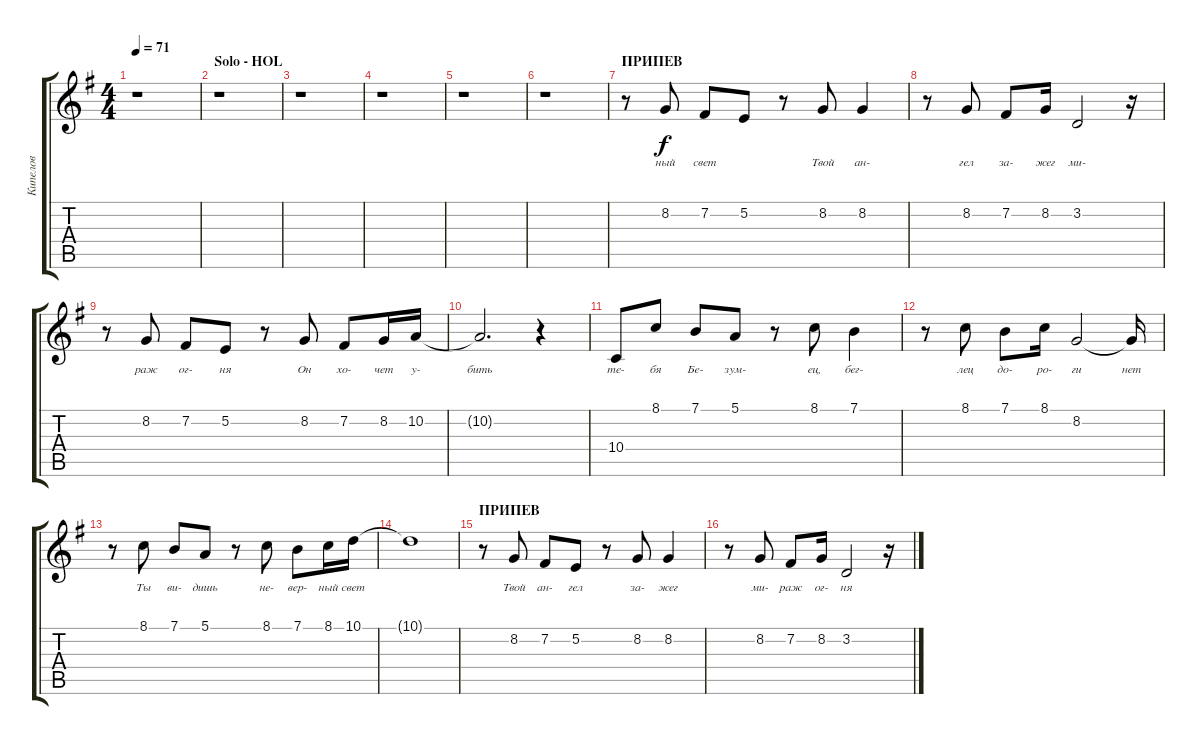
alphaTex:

\track ("Кипелов" "Кипелов") {instrument choiraahs}
\staff {score tabs}
\tuning (E4 B3 G3 D3 A2 E2) {hide}
\ts (4 4)
\tempo 71
\clef g2
\ks eminor
r.1{dy f} |
\section ("" "Solo - HOL")
r.1 |
r.1 |
r.1 |
r.1 |
r.1 |
\section ("" "ПРИПЕВ")
r.8{volume 10} 8.2.8{lyrics (0 "ный") lyrics (1 "") lyrics (2 "") lyrics (3 "") lyrics (4 "")} 7.2.8{lyrics (0 "свет") lyrics (1 "") lyrics (2 "") lyrics (3 "") lyrics (4 "")} 5.2.8{lyrics (0 "") lyrics (1 "") lyrics (2 "") lyrics (3 "") lyrics (4 "")} r.8 8.2.8{lyrics (0 "Твой") lyrics (1 "") lyrics (2 "") lyrics (3 "") lyrics (4 "")} 8.2.4{lyrics (0 "ан-") lyrics (1 "") lyrics (2 "") lyrics (3 "") lyrics (4 "")} |
r.8 8.2.8{lyrics (0 "гел") lyrics (1 "") lyrics (2 "") lyrics (3 "") lyrics (4 "")} 7.2.8{lyrics (0 "за-") lyrics (1 "") lyrics (2 "") lyrics (3 "") lyrics (4 "")} 8.2.16{lyrics (0 "жег") lyrics (1 "") lyrics (2 "") lyrics (3 "") lyrics (4 "")} 3.2.2{lyrics (0 "ми-") lyrics (1 "") lyrics (2 "") lyrics (3 "") lyrics (4 "")} r.16 |
r.8 8.2.8{lyrics (0 "pаж") lyrics (1 "") lyrics (2 "") lyrics (3 "") lyrics (4 "")} 7.2.8{lyrics (0 "ог-") lyrics (1 "") lyrics (2 "") lyrics (3 "") lyrics (4 "")} 5.2.8{lyrics (0 "ня") lyrics (1 "") lyrics (2 "") lyrics (3 "") lyrics (4 "")} r.8 8.2.8{lyrics (0 "Он") lyrics (1 "") lyrics (2 "") lyrics (3 "") lyrics (4 "")} 7.2.8{lyrics (0 "хо-") lyrics (1 "") lyrics (2 "") lyrics (3 "") lyrics (4 "")} 8.2.16{lyrics (0 "чет") lyrics (1 "") lyrics (2 "") lyrics (3 "") lyrics (4 "")} 10.2.16{lyrics (0 "y-") lyrics (1 "") lyrics (2 "") lyrics (3 "") lyrics (4 "")} |
10.2{t}.2{d lyrics (0 "бить") lyrics (1 "") lyrics (2 "") lyrics (3 "") lyrics (4 "")} r.4 |
10.4.8{lyrics (0 "те-") lyrics (1 "") lyrics (2 "") lyrics (3 "") lyrics (4 "")} 8.1.8{lyrics (0 "бя") lyrics (1 "") lyrics (2 "") lyrics (3 "") lyrics (4 "")} 7.1.8{lyrics (0 "Бе-") lyrics (1 "") lyrics (2 "") lyrics (3 "") lyrics (4 "")} 5.1.8{lyrics (0 "зyм-") lyrics (1 "") lyrics (2 "") lyrics (3 "") lyrics (4 "")} r.8 8.1.8{lyrics (0 "ец,") lyrics (1 "") lyrics (2 "") lyrics (3 "") lyrics (4 "")} 7.1.4{lyrics (0 "бег-") lyrics (1 "") lyrics (2 "") lyrics (3 "") lyrics (4 "")} |
r.8 8.1.8{lyrics (0 "лец") lyrics (1 "") lyrics (2 "") lyrics (3 "") lyrics (4 "")} 7.1.8{lyrics (0 "до-") lyrics (1 "") lyrics (2 "") lyrics (3 "") lyrics (4 "")} 8.1.16{lyrics (0 "pо-") lyrics (1 "") lyrics (2 "") lyrics (3 "") lyrics (4 "")} 8.2.2{lyrics (0 "ги") lyrics (1 "") lyrics (2 "") lyrics (3 "") lyrics (4 "")} 8.2{t}.16{lyrics (0 "нет") lyrics (1 "") lyrics (2 "") lyrics (3 "") lyrics (4 "")} |
r.8 8.1.8{lyrics (0 "Ты") lyrics (1 "") lyrics (2 "") lyrics (3 "") lyrics (4 "")} 7.1.8{lyrics (0 "ви-") lyrics (1 "") lyrics (2 "") lyrics (3 "") lyrics (4 "")} 5.1.8{lyrics (0 "дишь") lyrics (1 "") lyrics (2 "") lyrics (3 "") lyrics (4 "")} r.8 8.1.8{lyrics (0 "не-") lyrics (1 "") lyrics (2 "") lyrics (3 "") lyrics (4 "")} 7.1.8{lyrics (0 "веp-") lyrics (1 "") lyrics (2 "") lyrics (3 "") lyrics (4 "")} 8.1.16{lyrics (0 "ный") lyrics (1 "") lyrics (2 "") lyrics (3 "") lyrics (4 "")} 10.1.16{lyrics (0 "свет") lyrics (1 "") lyrics (2 "") lyrics (3 "") lyrics (4 "")} |
10.1{t}.1{lyrics (0 "") lyrics (1 "") lyrics (2 "") lyrics (3 "") lyrics (4 "")} |
\section ("" "ПРИПЕВ")
r.8{volume 13} 8.2.8{lyrics (0 "Твой") lyrics (1 "") lyrics (2 "") lyrics (3 "") lyrics (4 "")} 7.2.8{lyrics (0 "ан-") lyrics (1 "") lyrics (2 "") lyrics (3 "") lyrics (4 "")} 5.2.8{lyrics (0 "гел") lyrics (1 "") lyrics (2 "") lyrics (3 "") lyrics (4 "")} r.8 8.2.8{lyrics (0 "за-") lyrics (1 "") lyrics (2 "") lyrics (3 "") lyrics (4 "")} 8.2.4{lyrics (0 "жег") lyrics (1 "") lyrics (2 "") lyrics (3 "") lyrics (4 "")} |
r.8 8.2.8{lyrics (0 "ми-") lyrics (1 "") lyrics (2 "") lyrics (3 "") lyrics (4 "")} 7.2.8{lyrics (0 "pаж") lyrics (1 "") lyrics (2 "") lyrics (3 "") lyrics (4 "")} 8.2.16{lyrics (0 "ог-") lyrics (1 "") lyrics (2 "") lyrics (3 "") lyrics (4 "")} 3.2.2{lyrics (0 "ня") lyrics (1 "") lyrics (2 "") lyrics (3 "") lyrics (4 "")} r.16
